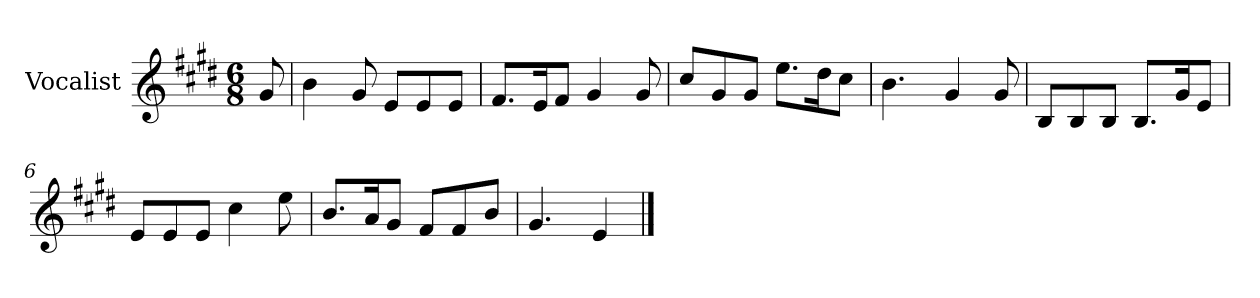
**kern
*part1
*staff1
*I"Vocalist
*k[f#c#g#d#]
*E:
*M6/8
=
8g#
=1
4b
8g#
8eL
8e
8eJ
=2
8.f#L
16eK
8f#J
4g#
8g#
=3
8cc#L
8g#
8g#J
8.eeL
16dd#K
8cc#J
=4
4.b
4g#
8g#
=5
8BL
8B
8BJ
8.BL
16g#K
8eJ
=6
8eL
8e
8eJ
4cc#
8ee
=7
8.bL
16aK
8g#J
8f#L
8f#
8bJ
=8
4.g#
4e
==
*-
